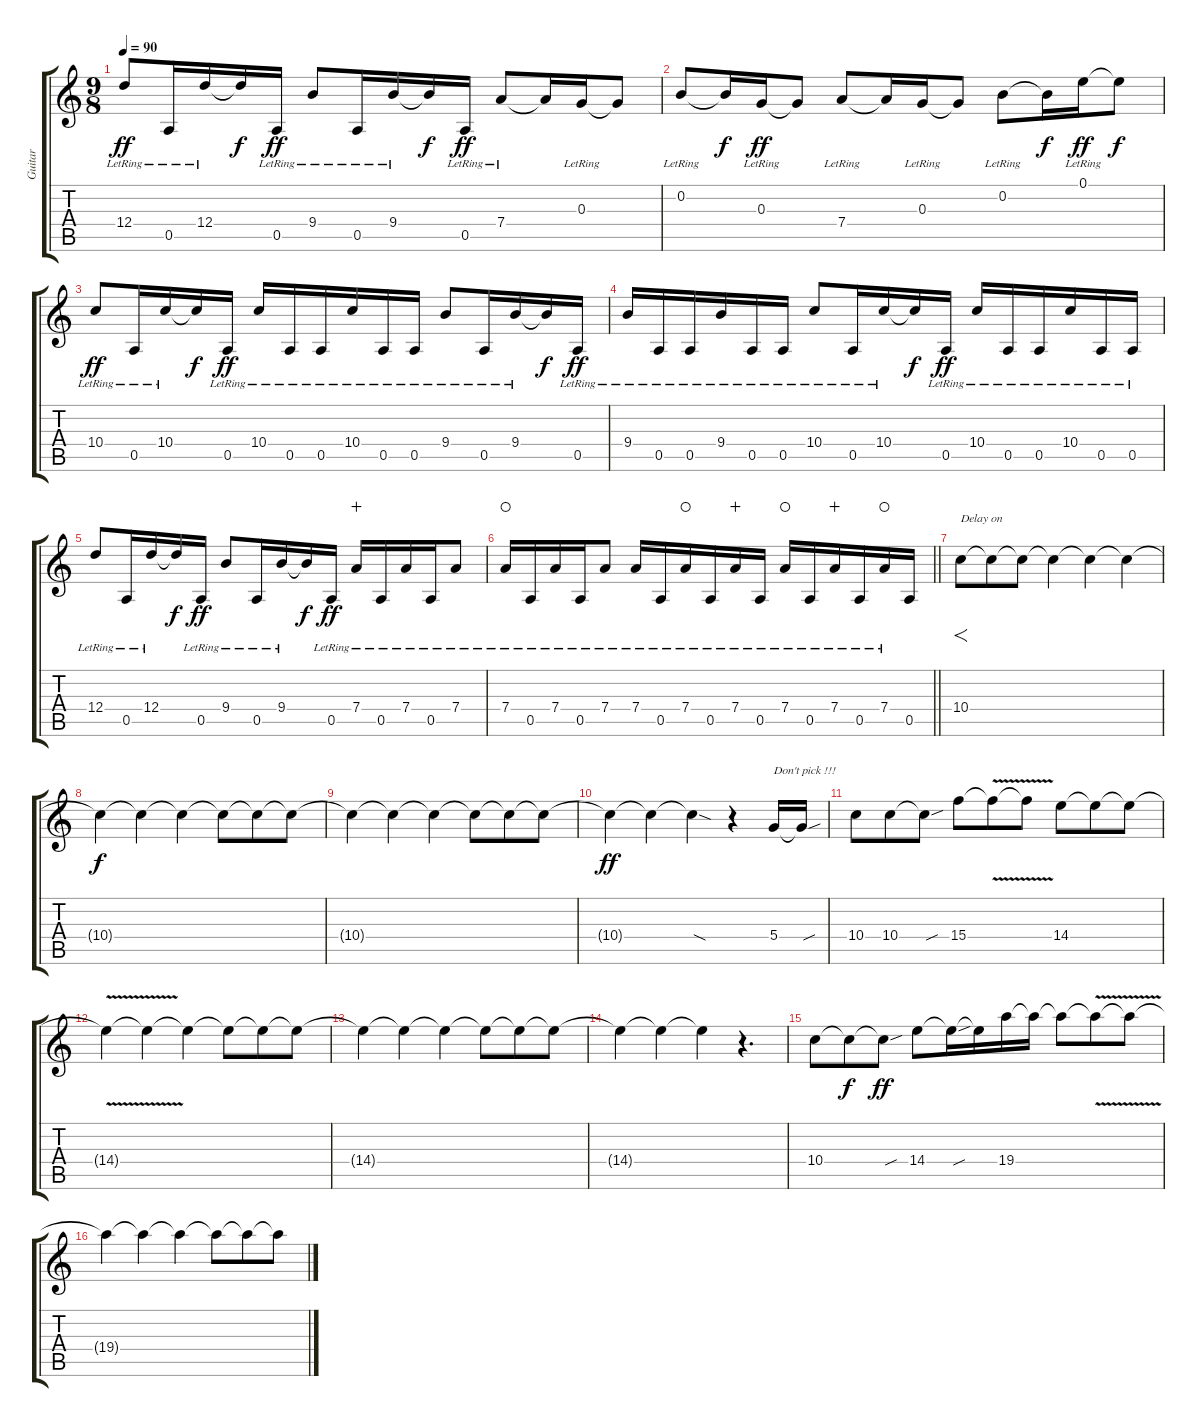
\track ("Guitar" "Guitar") {instrument electricguitarclean}
\staff {score tabs}
\tuning (E4 B3 G3 D3 A2 D2) {hide}
\ts (9 8)
\tempo 90
\clef g2
\ks c
12.4{lr}.8{dy ff} 0.5{lr}.16 12.4{lr}.16 12.4{t}.16{dy f} 0.5{lr}.16{dy ff} 9.4{lr}.8 0.5{lr}.16 9.4{lr}.16 9.4{t}.16{dy f} 0.5{lr}.16{dy ff} 7.4{lr}.8 7.4{t}.16 0.3{lr}.16 0.3{t}.8 |
0.2{lr}.8 0.2{t}.16{dy f} 0.3{lr}.16{dy ff} 0.3{t}.8 7.4{lr}.8 7.4{t}.16 0.3{lr}.16 0.3{t}.8 0.2{lr}.8 0.2{t}.16{dy f} 0.1{lr}.16{dy ff} 0.1{t}.8{dy f} |
10.4{lr}.8{dy ff} 0.5{lr}.16 10.4{lr}.16 10.4{t}.16{dy f} 0.5{lr}.16{dy ff} 10.4{lr}.16 0.5{lr}.16 0.5{lr}.16 10.4{lr}.16 0.5{lr}.16 0.5{lr}.16 9.4{lr}.8 0.5{lr}.16 9.4{lr}.16 9.4{t}.16{dy f} 0.5{lr}.16{dy ff} |
9.4{lr}.16 0.5{lr}.16 0.5{lr}.16 9.4{lr}.16 0.5{lr}.16 0.5{lr}.16 10.4{lr}.8 0.5{lr}.16 10.4{lr}.16 10.4{t}.16{dy f} 0.5{lr}.16{dy ff} 10.4{lr}.16 0.5{lr}.16 0.5{lr}.16 10.4{lr}.16 0.5{lr}.16 0.5{lr}.16 |
12.4{lr}.8 0.5{lr}.16 12.4{lr}.16 12.4{t}.16{dy f} 0.5{lr}.16{dy ff} 9.4{lr}.8 0.5{lr}.16 9.4{lr}.16 9.4{t}.16{dy f} 0.5{lr}.16{dy ff} 7.4{lr}.16{wahc} 0.5{lr}.16 7.4{lr}.16 0.5{lr}.16 7.4{lr}.8 |
\barLineRight lightlight
7.4{lr}.16{waho} 0.5{lr}.16 7.4{lr}.16 0.5{lr}.16 7.4{lr}.8 7.4{lr}.16 0.5{lr}.16 7.4{lr}.16{waho} 0.5{lr}.16 7.4{lr}.16{wahc} 0.5{lr}.16 7.4{lr}.16{waho} 0.5{lr}.16 7.4{lr}.16{wahc} 0.5{lr}.16 7.4{lr}.16{waho} 0.5.16 |
\section ("" "")
10.4.8{f txt "Delay on"} 10.4{t}.8 10.4{t}.8 10.4{t}.4 10.4{t}.4 10.4{t}.4 |
10.4{t}.4{dy f} 10.4{t}.4 10.4{t}.4 10.4{t}.8 10.4{t}.8 10.4{t}.8 |
10.4{t}.4 10.4{t}.4 10.4{t}.4 10.4{t}.8 10.4{t}.8 10.4{t}.8 |
10.4{t}.4{dy ff} 10.4{t}.4 10.4{sod t}.4 r.4 5.4.16{txt "Don't pick !!!"} 5.4{sou t}.16 |
10.4.8 10.4.8 10.4{sou t}.8 15.4.8 15.4{v t}.8 15.4{t}.8 14.4.8 14.4{t}.8 14.4{t}.8 |
14.4{v t}.4 14.4{t}.4 14.4{t}.4 14.4{t}.8 14.4{t}.8 14.4{t}.8 |
14.4{t}.4 14.4{t}.4 14.4{t}.4 14.4{t}.8 14.4{t}.8 14.4{t}.8 |
14.4{t}.4 14.4{t}.4 14.4{t}.4 r.4{d} |
10.4.8 10.4{t}.8{dy f} 10.4{sou t}.8{dy ff} 14.4.8 14.4{sou t}.16 14.4{t}.16 19.4.16 19.4{t}.16 19.4{t}.8 19.4{v t}.8 19.4{t}.8 |
19.4{t}.4 19.4{t}.4 19.4{t}.4 19.4{t}.8 19.4{t}.8 19.4{t}.8
